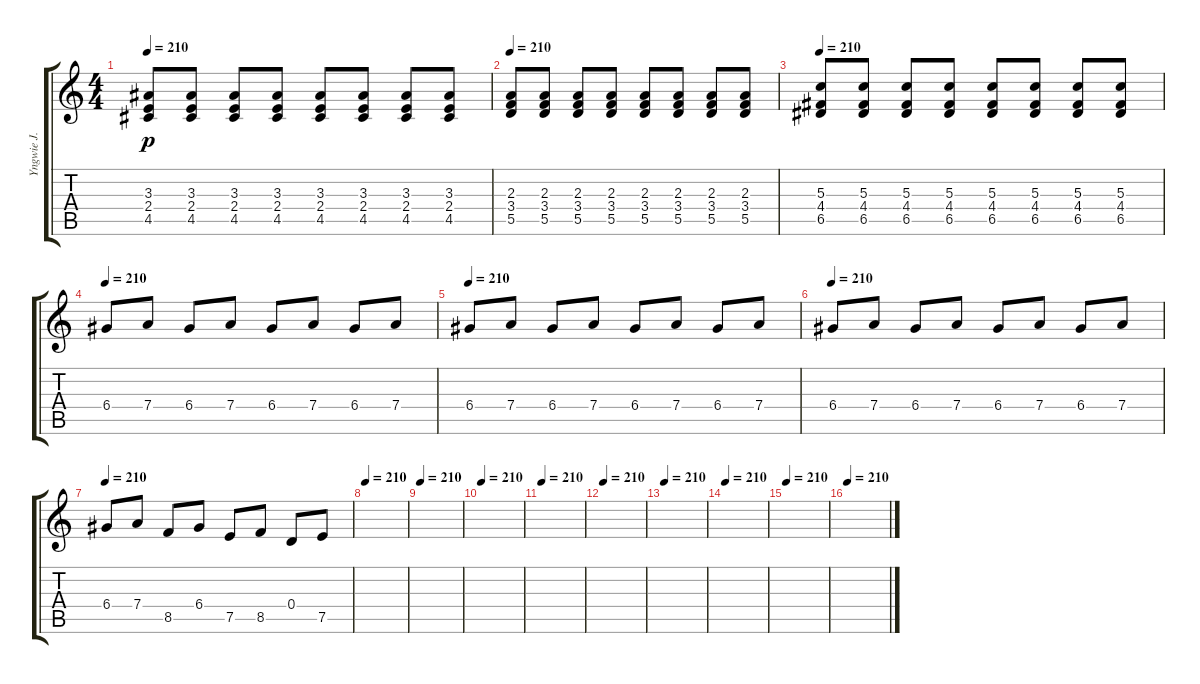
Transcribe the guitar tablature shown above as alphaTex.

\track ("Yngwie J. Malmsteen (Acoustic Guitar I)" "Yngwie J. ") {instrument acousticguitarnylon}
\staff {score tabs}
\tuning (E4 B3 G3 D3 A2 E2) {hide}
\ts (4 4)
\tempo 210
\clef g2
\ks c
(3.3 2.4 4.5).8{dy p} (3.3 2.4 4.5).8 (3.3 2.4 4.5).8 (3.3 2.4 4.5).8 (3.3 2.4 4.5).8 (3.3 2.4 4.5).8 (3.3 2.4 4.5).8 (3.3 2.4 4.5).8 |
\tempo 210
(2.3 3.4 5.5).8 (2.3 3.4 5.5).8 (2.3 3.4 5.5).8 (2.3 3.4 5.5).8 (2.3 3.4 5.5).8 (2.3 3.4 5.5).8 (2.3 3.4 5.5).8 (2.3 3.4 5.5).8 |
\tempo 210
(5.3 4.4 6.5).8 (5.3 4.4 6.5).8 (5.3 4.4 6.5).8 (5.3 4.4 6.5).8 (5.3 4.4 6.5).8 (5.3 4.4 6.5).8 (5.3 4.4 6.5).8 (5.3 4.4 6.5).8 |
\tempo 210
6.4.8 7.4.8 6.4.8 7.4.8 6.4.8 7.4.8 6.4.8 7.4.8 |
\tempo 210
6.4.8 7.4.8 6.4.8 7.4.8 6.4.8 7.4.8 6.4.8 7.4.8 |
\tempo 210
6.4.8 7.4.8 6.4.8 7.4.8 6.4.8 7.4.8 6.4.8 7.4.8 |
\tempo 210
6.4.8 7.4.8 8.5.8 6.4.8 7.5.8 8.5.8 0.4.8 7.5.8 |
\tempo 210
|
\tempo 210
|
\tempo 210
|
\tempo 210
|
\tempo 210
|
\tempo 210
|
\tempo 210
|
\tempo 210
|
\tempo 210
